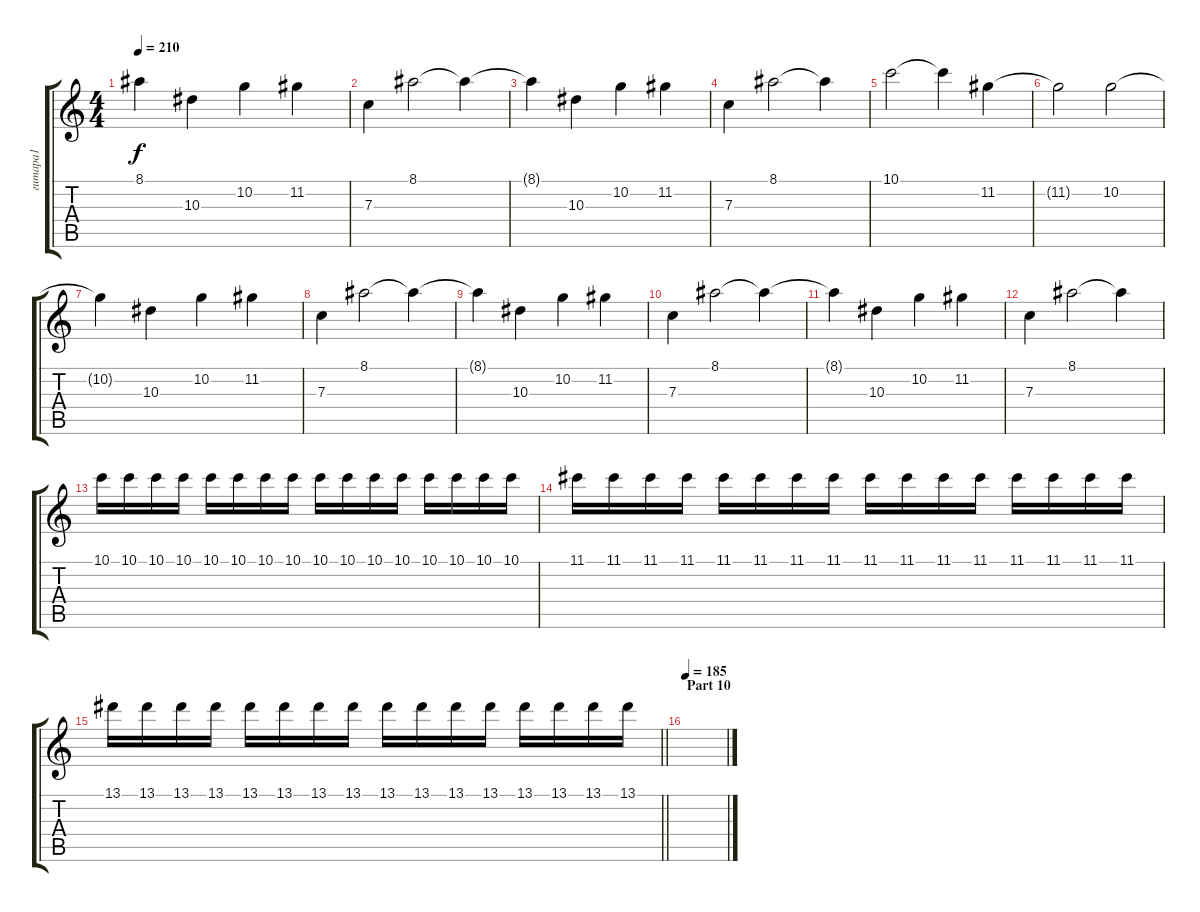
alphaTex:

\track ("гитара1" "гитара1") {instrument acousticguitarsteel}
\staff {score tabs}
\tuning (D4 A3 F3 C3 G2 C2) {hide}
\ts (4 4)
\tempo 210
\clef g2
\ks c
8.1{t}.4{dy f} 10.3.4 10.2.4 11.2.4 |
7.3.4 8.1.2 8.1{t}.4 |
8.1{t}.4 10.3.4 10.2.4 11.2.4 |
7.3.4 8.1.2 8.1{t}.4 |
10.1.2 10.1{t}.4 11.2.4 |
11.2{t}.2 10.2.2 |
10.2{t}.4 10.3.4 10.2.4 11.2.4 |
7.3.4 8.1.2 8.1{t}.4 |
8.1{t}.4 10.3.4 10.2.4 11.2.4 |
7.3.4 8.1.2 8.1{t}.4 |
8.1{t}.4 10.3.4 10.2.4 11.2.4 |
7.3.4 8.1.2 8.1{t}.4 |
10.1.16 10.1.16 10.1.16 10.1.16 10.1.16 10.1.16 10.1.16 10.1.16 10.1.16 10.1.16 10.1.16 10.1.16 10.1.16 10.1.16 10.1.16 10.1.16 |
11.1.16 11.1.16 11.1.16 11.1.16 11.1.16 11.1.16 11.1.16 11.1.16 11.1.16 11.1.16 11.1.16 11.1.16 11.1.16 11.1.16 11.1.16 11.1.16 |
\barLineRight lightlight
13.1.16 13.1.16 13.1.16 13.1.16 13.1.16 13.1.16 13.1.16 13.1.16 13.1.16 13.1.16 13.1.16 13.1.16 13.1.16 13.1.16 13.1.16 13.1.16 |
\section ("" "Part 10")
\tempo 185
